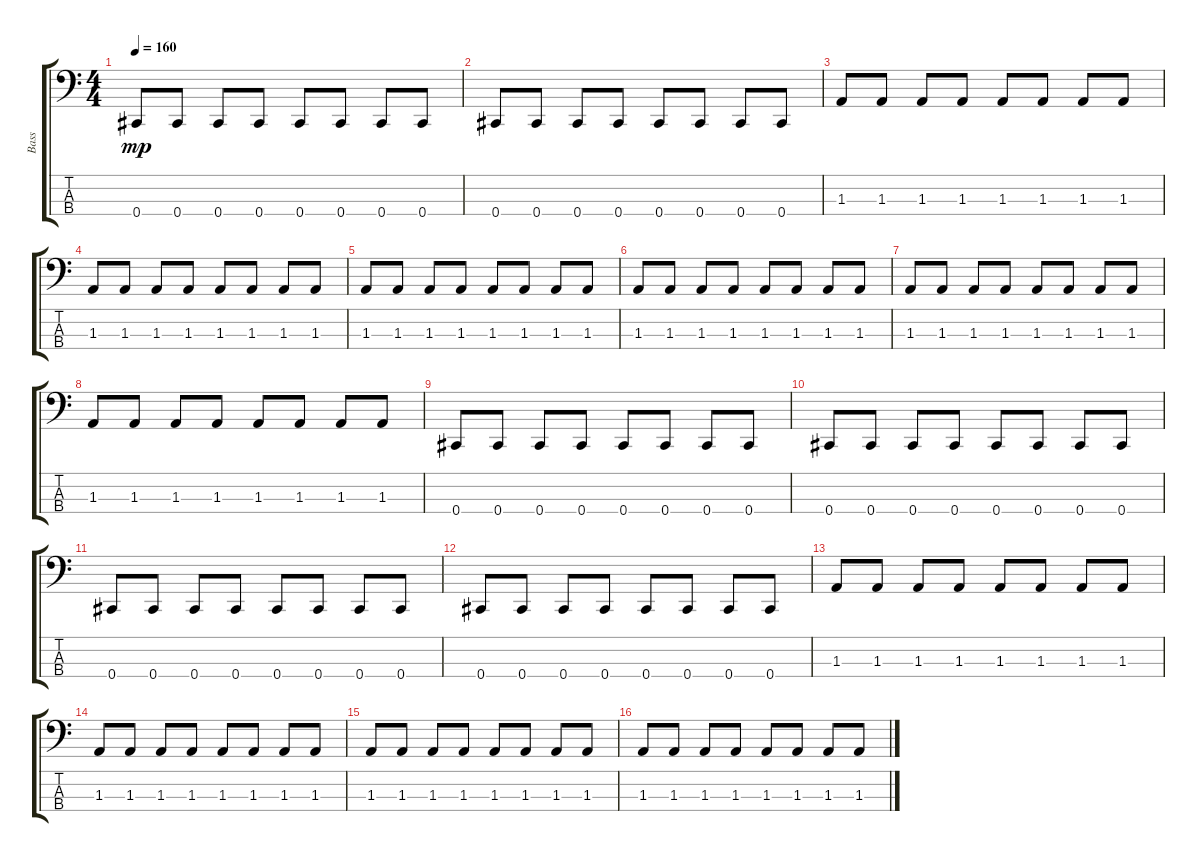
\track ("Bass" "Bass") {instrument electricbasspick}
\staff {score tabs}
\tuning (Gb2 Db2 Ab1 Db1) {hide}
\ts (4 4)
\tempo 160
\clef f4
\ks c
0.4.8{dy mp} 0.4.8 0.4.8 0.4.8 0.4.8 0.4.8 0.4.8 0.4.8 |
0.4.8 0.4.8 0.4.8 0.4.8 0.4.8 0.4.8 0.4.8 0.4.8 |
1.3.8 1.3.8 1.3.8 1.3.8 1.3.8 1.3.8 1.3.8 1.3.8 |
1.3.8 1.3.8 1.3.8 1.3.8 1.3.8 1.3.8 1.3.8 1.3.8 |
1.3.8 1.3.8 1.3.8 1.3.8 1.3.8 1.3.8 1.3.8 1.3.8 |
1.3.8 1.3.8 1.3.8 1.3.8 1.3.8 1.3.8 1.3.8 1.3.8 |
1.3.8 1.3.8 1.3.8 1.3.8 1.3.8 1.3.8 1.3.8 1.3.8 |
1.3.8 1.3.8 1.3.8 1.3.8 1.3.8 1.3.8 1.3.8 1.3.8 |
0.4.8 0.4.8 0.4.8 0.4.8 0.4.8 0.4.8 0.4.8 0.4.8 |
0.4.8 0.4.8 0.4.8 0.4.8 0.4.8 0.4.8 0.4.8 0.4.8 |
0.4.8 0.4.8 0.4.8 0.4.8 0.4.8 0.4.8 0.4.8 0.4.8 |
0.4.8 0.4.8 0.4.8 0.4.8 0.4.8 0.4.8 0.4.8 0.4.8 |
1.3.8 1.3.8 1.3.8 1.3.8 1.3.8 1.3.8 1.3.8 1.3.8 |
1.3.8 1.3.8 1.3.8 1.3.8 1.3.8 1.3.8 1.3.8 1.3.8 |
1.3.8 1.3.8 1.3.8 1.3.8 1.3.8 1.3.8 1.3.8 1.3.8 |
1.3.8 1.3.8 1.3.8 1.3.8 1.3.8 1.3.8 1.3.8 1.3.8
